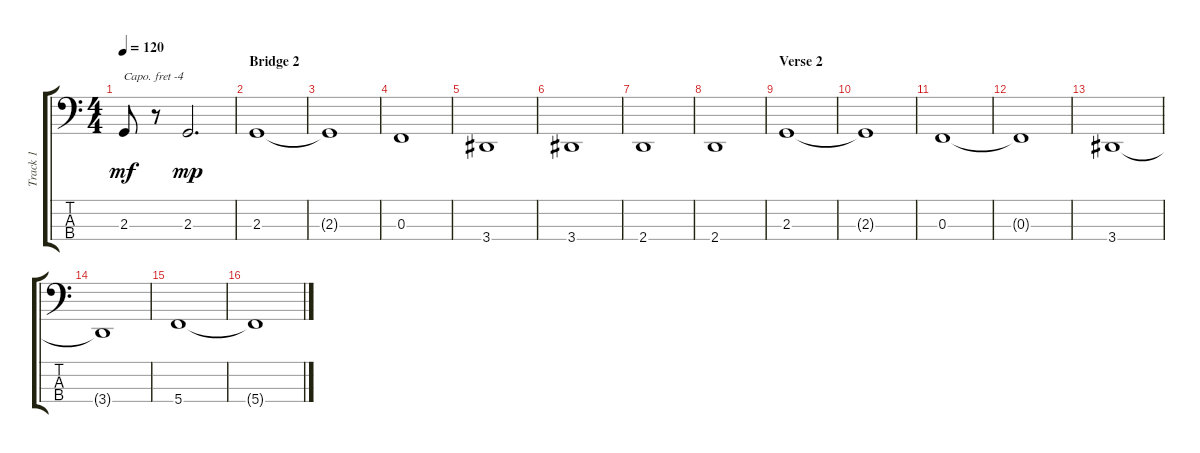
\track ("Track 1" "Track 1") {instrument electricbasspick}
\staff {score tabs}
\capo -4
\tuning (G2 D2 A1 E1) {hide}
\ts (4 4)
\tempo 120
\clef f4
\ks c
2.3.8{dy mf} r.8 2.3.2{d dy mp} |
\section ("" "Bridge 2")
2.3.1 |
2.3{t}.1 |
0.3.1 |
3.4.1 |
3.4.1 |
2.4.1 |
2.4.1 |
\section ("" "Verse 2")
2.3.1 |
2.3{t}.1 |
0.3.1 |
0.3{t}.1 |
3.4.1 |
3.4{t}.1 |
5.4.1 |
5.4{t}.1
